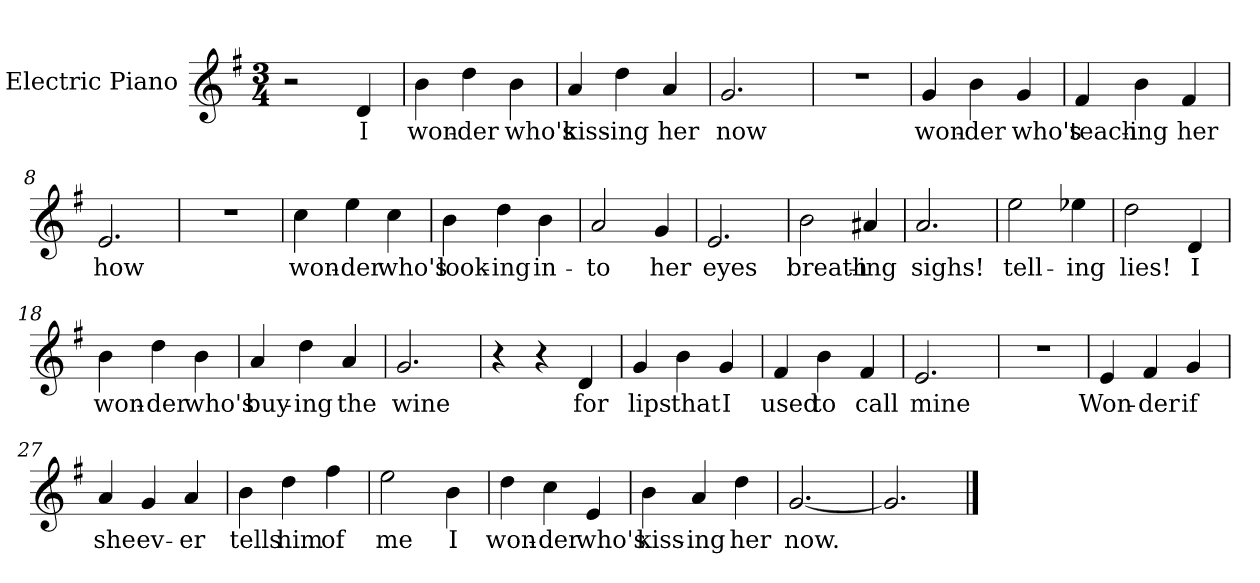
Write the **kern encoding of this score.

**kern	**text
*part1	*part1
*staff1	*staff1
*I"Electric Piano	*
*I'E.Pno	*
*clefG2	*
*k[f#]	*
*G:	*
*M3/4	*
=1	=1
2r	.
4d/	I
=2	=2
4b\	won-
4dd\	-der
4b\	who's
=3	=3
4a/	kiss-
4dd\	-ing
4a/	her
=4	=4
2.g/	now
=5	=5
2.r	.
=6	=6
4g/	won-
4b\	-der
4g/	who's
!!LO:LB:g=z
=7	=7
4f#/	teach-
4b\	-ing
4f#/	her
=8	=8
2.e/	how
=9	=9
2.r	.
=10	=10
4cc\	won-
4ee\	-der
4cc\	who's
=11	=11
4b\	look-
4dd\	-ing
4b\	in-
=12	=12
2a/	-to
4g/	her
=13	=13
2.e/	eyes
!!LO:LB:g=z
=14	=14
2b\	breath-
4a#X/	-ing
=15	=15
2.a/	sighs!
=16	=16
2ee\	tell-
4ee-X\	-ing
=17	=17
2dd\	lies!
4d/	I
=18	=18
4b\	won-
4dd\	-der
4b\	who's
=19	=19
4a/	buy-
4dd\	-ing
4a/	the
=20	=20
2.g/	wine
!!LO:LB:g=z
=21	=21
4r	.
4r	.
4d/	for
=22	=22
4g/	lips
4b\	that
4g/	I
=23	=23
4f#/	used
4b\	to
4f#/	call
=24	=24
2.e/	mine
=25	=25
2.r	.
=26	=26
4e/	Won-
4f#/	-der
4g/	if
=27	=27
4a/	she
4g/	ev-
4a/	-er
!!LO:LB:g=z
=28	=28
4b\	tells
4dd\	him
4ff#\	of
=29	=29
2ee\	me
4b\	I
=30	=30
4dd\	won-
4cc\	-der
4e/	who's
=31	=31
4b\	kiss-
4a/	-ing
4dd\	her
=32	=32
[2.g/	now.
=33	=33
2.g/]	.
==	==
*-	*-
